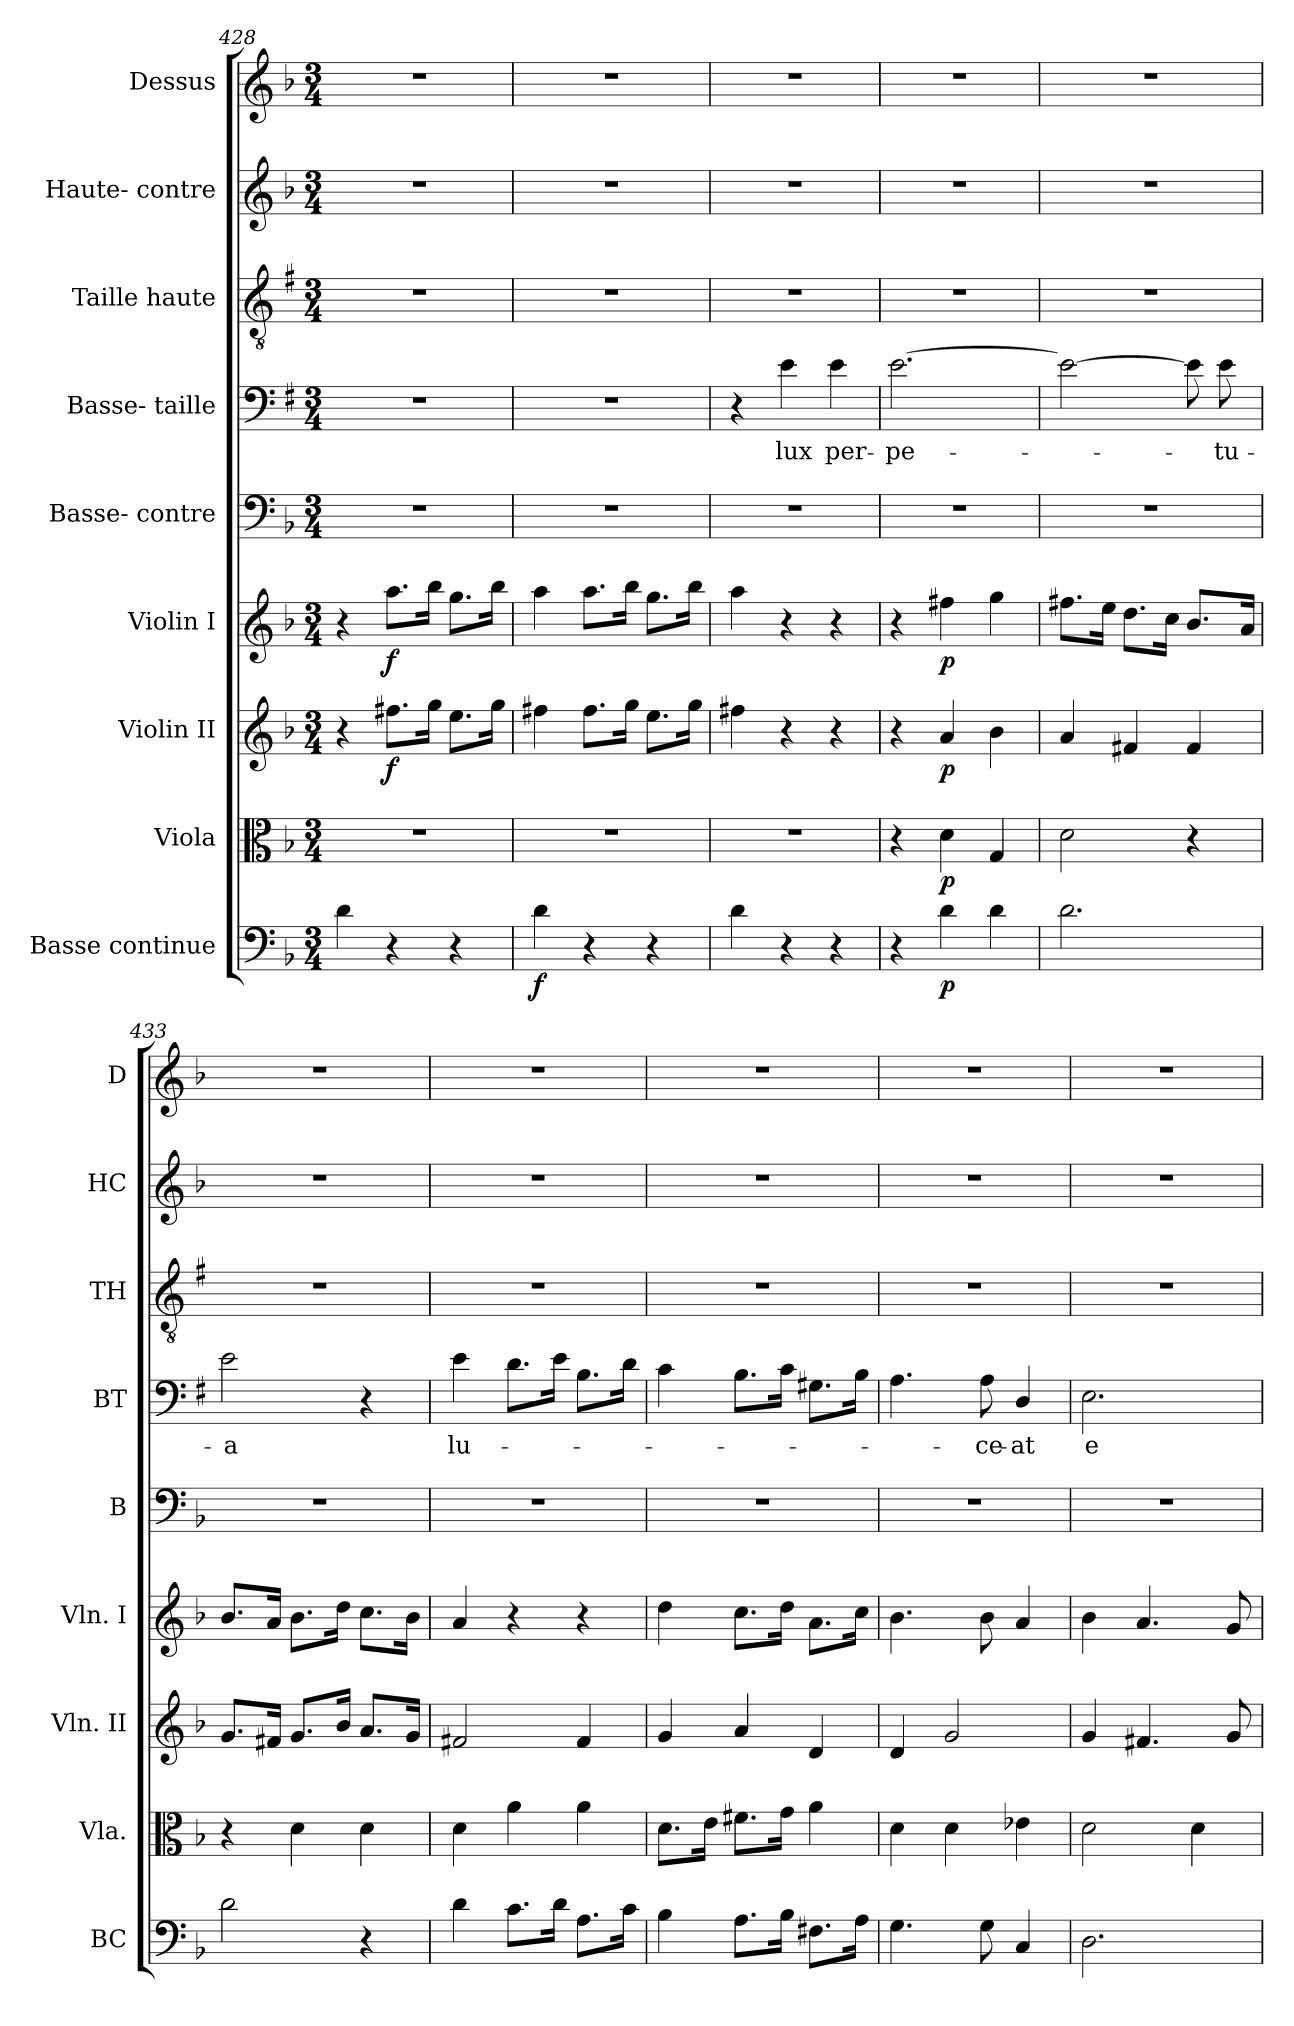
**kern	**dynam	**kern	**dynam	**kern	**dynam	**kern	**dynam	**kern	**kern	**text	**kern	**kern	**kern
*part9	*part9	*part8	*part8	*part7	*part7	*part6	*part6	*part5	*part4	*part4	*part3	*part2	*part1
*staff9	*staff9	*staff8	*staff8	*staff7	*staff7	*staff6	*staff6	*staff5	*staff4	*staff4	*staff3	*staff2	*staff1
*I"Basse  continue	*	*I"Viola	*	*I"Violin II	*	*I"Violin I	*	*I"Basse- contre	*I"Basse- taille	*	*I"Taille haute	*I"Haute- contre	*I"Dessus
*I'BC	*	*I'Vla.	*	*I'Vln. II	*	*I'Vln. I	*	*I'B	*I'BT	*	*I'TH	*I'HC	*I'D
*clefF4	*	*clefC3	*	*clefG2	*	*clefG2	*	*clefF4	*clefF4	*	*clefGv2	*clefG2	*clefG2
*	*	*	*	*	*	*	*	*	*ITrd1c2	*	*ITrd1c2	*	*
*k[b-]	*	*k[b-]	*	*k[b-]	*	*k[b-]	*	*k[b-]	*k[b-]	*	*k[b-]	*k[b-]	*k[b-]
*F:	*	*F:	*	*F:	*	*F:	*	*F:	*F:	*	*F:	*F:	*F:
*M3/4	*	*M3/4	*	*M3/4	*	*M3/4	*	*M3/4	*M3/4	*	*M3/4	*M3/4	*M3/4
=428	=428	=428	=428	=428	=428	=428	=428	=428	=428	=428	=428	=428	=428
4d\	.	2.r	.	4r	.	4r	.	2.r	2.r	.	2.r	2.r	2.r
!	!	!	!	!	!LO:DY:b	!	!LO:DY:b	!	!	!	!	!	!
4r	.	.	.	8.ff#X\L	f	8.aa\L	f	.	.	.	.	.	.
.	.	.	.	16gg\Jk	.	16bb-\Jk	.	.	.	.	.	.	.
4r	.	.	.	8.ee\L	.	8.gg\L	.	.	.	.	.	.	.
.	.	.	.	16gg\Jk	.	16bb-\Jk	.	.	.	.	.	.	.
=429	=429	=429	=429	=429	=429	=429	=429	=429	=429	=429	=429	=429	=429
!	!LO:DY:b	!	!	!	!	!	!	!	!	!	!	!	!
4d\	f	2.r	.	4ff#X\	.	4aa\	.	2.r	2.r	.	2.r	2.r	2.r
4r	.	.	.	8.ff#\L	.	8.aa\L	.	.	.	.	.	.	.
.	.	.	.	16gg\Jk	.	16bb-\Jk	.	.	.	.	.	.	.
4r	.	.	.	8.ee\L	.	8.gg\L	.	.	.	.	.	.	.
.	.	.	.	16gg\Jk	.	16bb-\Jk	.	.	.	.	.	.	.
=430	=430	=430	=430	=430	=430	=430	=430	=430	=430	=430	=430	=430	=430
4d\	.	2.r	.	4ff#X\	.	4aa\	.	2.r	4r	.	2.r	2.r	2.r
!	!	!	!	!	!	!	!	!	!	!LO:LY:b	!	!	!
4r	.	.	.	4r	.	4r	.	.	4d\	lux	.	.	.
!	!	!	!	!	!	!	!	!	!	!LO:LY:b	!	!	!
4r	.	.	.	4r	.	4r	.	.	4d\	per-	.	.	.
=431	=431	=431	=431	=431	=431	=431	=431	=431	=431	=431	=431	=431	=431
!	!	!	!	!	!	!	!	!	!	!LO:LY:b	!	!	!
4r	.	4r	.	4r	.	4r	.	2.r	[2.d\	-pe-	2.r	2.r	2.r
!	!LO:DY:b	!	!LO:DY:b	!	!LO:DY:b	!	!LO:DY:b	!	!	!	!	!	!
4d\	p	4d\	p	4a/	p	4ff#X\	p	.	.	.	.	.	.
4d\	.	4G/	.	4b-\	.	4gg\	.	.	.	.	.	.	.
=432	=432	=432	=432	=432	=432	=432	=432	=432	=432	=432	=432	=432	=432
2.d\	.	2d\	.	4a/	.	8.ff#X\L	.	2.r	2d\_	.	2.r	2.r	2.r
.	.	.	.	.	.	16ee\Jk	.	.	.	.	.	.	.
.	.	.	.	4f#X/	.	8.dd\L	.	.	.	.	.	.	.
.	.	.	.	.	.	16cc\Jk	.	.	.	.	.	.	.
.	.	4r	.	4f#/	.	8.b-/L	.	.	8d\]	.	.	.	.
!	!	!	!	!	!	!	!	!	!	!LO:LY:b	!	!	!
.	.	.	.	.	.	.	.	.	8d\	-tu-	.	.	.
.	.	.	.	.	.	16a/Jk	.	.	.	.	.	.	.
!!LO:PB:g=z
=433	=433	=433	=433	=433	=433	=433	=433	=433	=433	=433	=433	=433	=433
!	!	!	!	!	!	!	!	!	!	!LO:LY:b	!	!	!
2d\	.	4r	.	8.g/L	.	8.b-/L	.	2.r	2d\	-a	2.r	2.r	2.r
.	.	.	.	16f#X/Jk	.	16a/Jk	.	.	.	.	.	.	.
.	.	4d\	.	8.g/L	.	8.b-\L	.	.	.	.	.	.	.
.	.	.	.	16b-/Jk	.	16dd\Jk	.	.	.	.	.	.	.
4r	.	4d\	.	8.a/L	.	8.cc\L	.	.	4r	.	.	.	.
.	.	.	.	16g/Jk	.	16b-\Jk	.	.	.	.	.	.	.
=434	=434	=434	=434	=434	=434	=434	=434	=434	=434	=434	=434	=434	=434
!	!	!	!	!	!	!	!	!	!	!LO:LY:b	!	!	!
4d\	.	4d\	.	2f#X/	.	4a>/	.	2.r	4d\	lu-	2.r	2.r	2.r
8.c\L	.	4a\	.	.	.	4r	.	.	8.c\L	.	.	.	.
16d\Jk	.	.	.	.	.	.	.	.	16d\Jk	.	.	.	.
8.A\L	.	4a\	.	4f#/	.	4r	.	.	8.A\L	.	.	.	.
16c\Jk	.	.	.	.	.	.	.	.	16c\Jk	.	.	.	.
=435	=435	=435	=435	=435	=435	=435	=435	=435	=435	=435	=435	=435	=435
4B-\	.	8.d\L	.	4g/	.	4dd\	.	2.r	4B-\	.	2.r	2.r	2.r
.	.	16e\Jk	.	.	.	.	.	.	.	.	.	.	.
8.A\L	.	8.f#X\L	.	4a/	.	8.cc\L	.	.	8.A\L	.	.	.	.
16B-\Jk	.	16g\Jk	.	.	.	16dd\Jk	.	.	16B-\Jk	.	.	.	.
8.F#X\L	.	4a\	.	4d/	.	8.a\L	.	.	8.F#X\L	.	.	.	.
16A\Jk	.	.	.	.	.	16cc\Jk	.	.	16A\Jk	.	.	.	.
=436	=436	=436	=436	=436	=436	=436	=436	=436	=436	=436	=436	=436	=436
4.G\	.	4d\	.	4d/	.	4.b-\	.	2.r	4.G\	.	2.r	2.r	2.r
.	.	4d\	.	2g/	.	.	.	.	.	.	.	.	.
!	!	!	!	!	!	!	!	!	!	!LO:LY:b	!	!	!
8G\	.	.	.	.	.	8b-\	.	.	8G\	-ce-	.	.	.
!	!	!	!	!	!	!	!	!	!	!LO:LY:b	!	!	!
4C/	.	4e-X\	.	.	.	4a/	.	.	4C/	-at	.	.	.
=437	=437	=437	=437	=437	=437	=437	=437	=437	=437	=437	=437	=437	=437
!	!	!	!	!	!	!	!	!	!	!LO:LY:b	!	!	!
2.D\	.	2d\	.	4g/	.	4b-\	.	2.r	2.D\	e-	2.r	2.r	2.r
.	.	.	.	4.f#X>/	.	4.a>/	.	.	.	.	.	.	.
.	.	4d\	.	.	.	.	.	.	.	.	.	.	.
.	.	.	.	8g/	.	8g/	.	.	.	.	.	.	.
=	=	=	=	=	=	=	=	=	=	=	=	=	=
*-	*-	*-	*-	*-	*-	*-	*-	*-	*-	*-	*-	*-	*-
